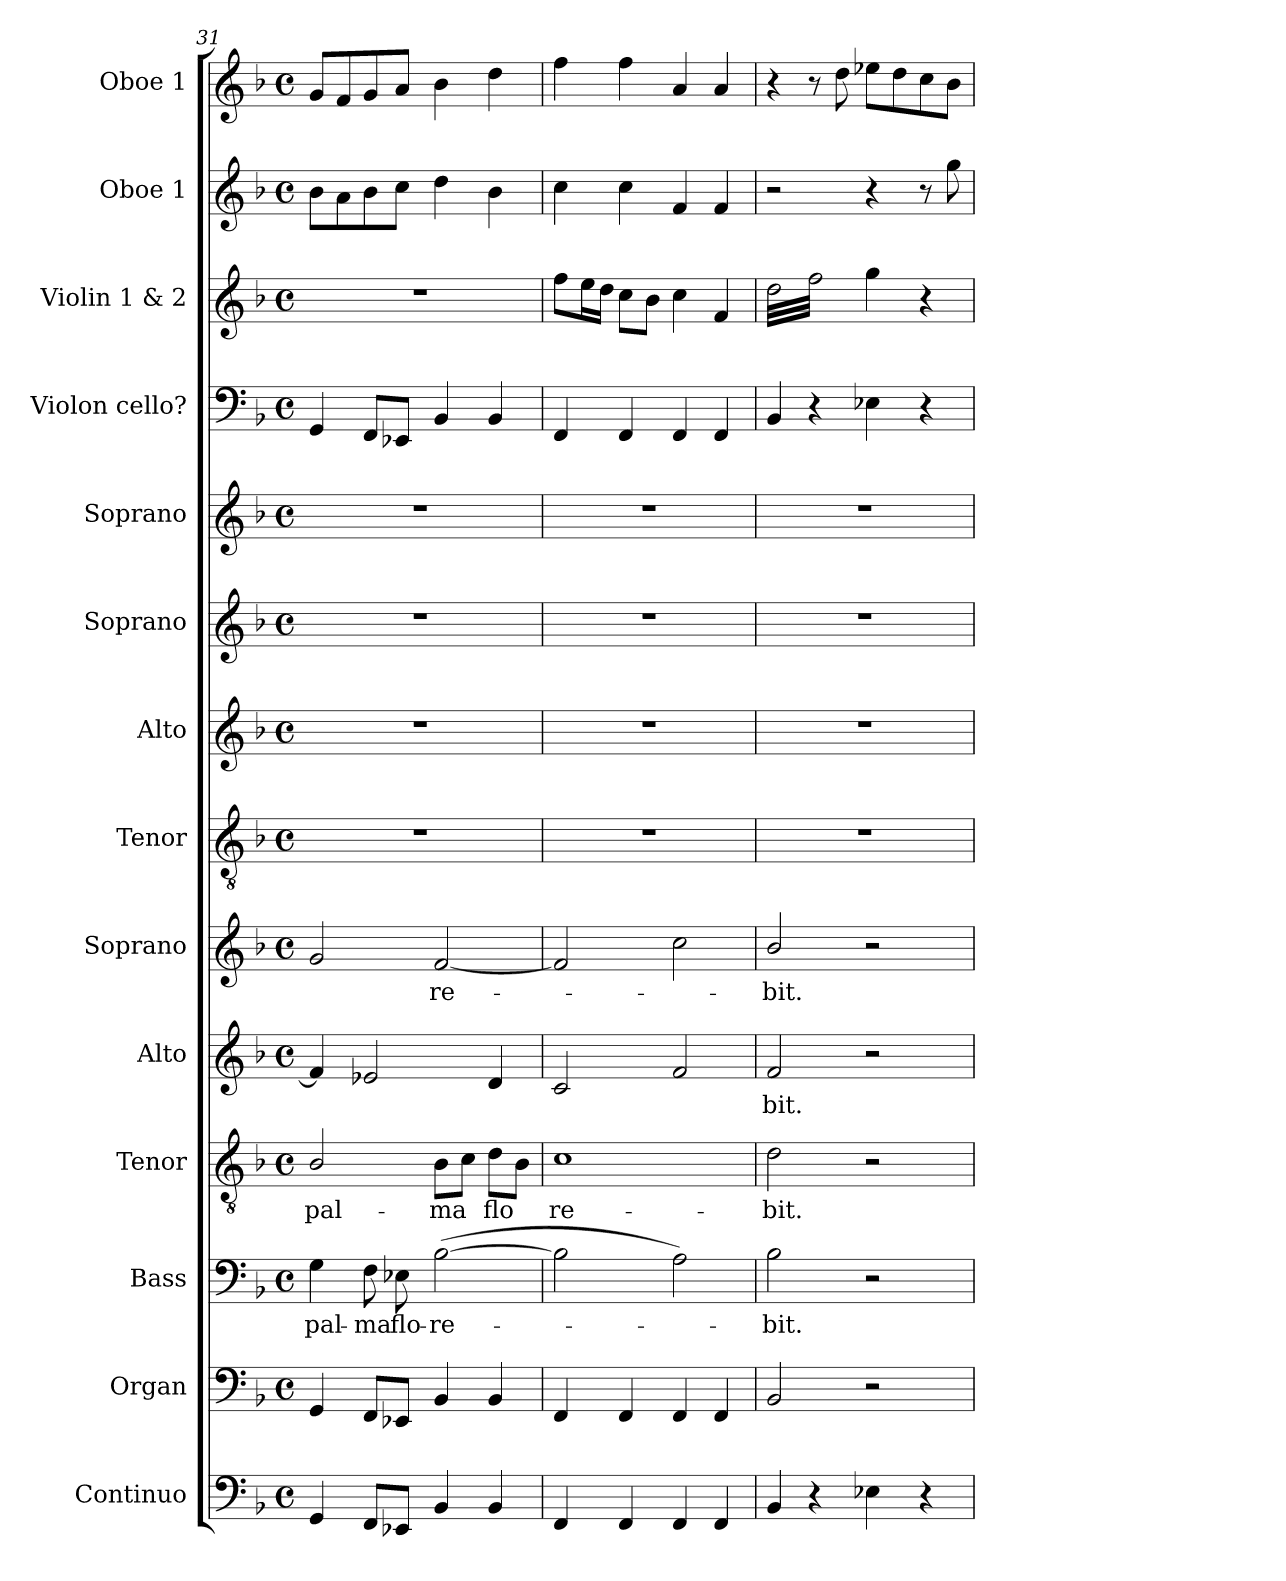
**kern	**kern	**kern	**text	**kern	**text	**kern	**text	**kern	**text	**kern	**kern	**kern	**kern	**kern	**kern	**kern	**kern
*part14	*part13	*part12	*part12	*part11	*part11	*part10	*part10	*part9	*part9	*part8	*part7	*part6	*part5	*part4	*part3	*part2	*part1
*staff14	*staff13	*staff12	*staff12	*staff11	*staff11	*staff10	*staff10	*staff9	*staff9	*staff8	*staff7	*staff6	*staff5	*staff4	*staff3	*staff2	*staff1
*I"Continuo	*I"Organ	*I"Bass	*	*I"Tenor	*	*I"Alto	*	*I"Soprano	*	*I"Tenor	*I"Alto	*I"Soprano	*I"Soprano	*I"Violon cello?	*I"Violin 1 & 2	*I"Oboe 1	*I"Oboe 1
*I'Cont.	*I'Org.	*I'B.	*	*I'T.	*	*I'A.	*	*I'S.	*	*I'T.	*I'A.	*I'S.	*I'S.	*I'Vc.	*I'Vln. 1 & 2	*I'Ob. 2	*I'Ob. 1
!!LO:PB:g=z
*clefF4	*clefF4	*clefF4	*	*clefGv2	*	*clefG2	*	*clefG2	*	*clefGv2	*clefG2	*clefG2	*clefG2	*clefF4	*clefG2	*clefG2	*clefG2
*	*	*	*	*ITrd7c12	*	*	*	*	*	*ITrd7c12	*	*	*	*	*	*	*
*k[b-]	*k[b-]	*k[b-]	*	*k[b-]	*	*k[b-]	*	*k[b-]	*	*k[b-]	*k[b-]	*k[b-]	*k[b-]	*k[b-]	*k[b-]	*k[b-]	*k[b-]
*F:	*F:	*F:	*	*F:	*	*F:	*	*F:	*	*F:	*F:	*F:	*F:	*F:	*F:	*F:	*F:
*M4/4	*M4/4	*M4/4	*	*M4/4	*	*M4/4	*	*M4/4	*	*M4/4	*M4/4	*M4/4	*M4/4	*M4/4	*M4/4	*M4/4	*M4/4
*met(c)	*met(c)	*met(c)	*	*met(c)	*	*met(c)	*	*met(c)	*	*met(c)	*met(c)	*met(c)	*met(c)	*met(c)	*met(c)	*met(c)	*met(c)
=31	=31	=31	=31	=31	=31	=31	=31	=31	=31	=31	=31	=31	=31	=31	=31	=31	=31
!	!	!	!LO:LY:b:color=#000000	!	!	!	!	!	!	!	!	!	!	!	!	!	!
!	!	!	!	!	!LO:LY:b:color=#000000	!	!	!	!	!	!	!	!	!	!	!	!
4GGi/	4GGi/	4Gi\	pal-	2BB-i/	pal-	4fi/]	.	2gi/	.	1r	1r	1r	1r	4GGi/	1r	8b-i\L	8gi/L
.	.	.	.	.	.	.	.	.	.	.	.	.	.	.	.	8ai\	8fi/
!	!	!	!LO:LY:b:color=#000000	!	!	!	!	!	!	!	!	!	!	!	!	!	!
8FFi/L	8FFi/L	8Fi\	-ma	.	.	2e-i/	.	.	.	.	.	.	.	8FFi/L	.	8b-i\	8gi/
!	!	!	!LO:LY:b:color=#000000	!	!	!	!	!	!	!	!	!	!	!	!	!	!
8EE-i/J	8EE-i/J	8E-Xi\	flo-	.	.	.	.	.	.	.	.	.	.	8EE-i/J	.	8cci\J	8ai/J
!	!	!	!LO:LY:b:color=#000000	!	!	!	!	!	!	!	!	!	!	!	!	!	!
!	!	!	!	!	!LO:LY:b:color=#000000	!	!	!	!	!	!	!	!	!	!	!	!
!	!	!	!	!	!	!	!	!	!LO:LY:b:color=#000000	!	!	!	!	!	!	!	!
4BB-i/	4BB-i/	([2B-i\	-re-	8BB-i\L	-ma	.	.	[2fi/	-re-	.	.	.	.	4BB-i/	.	4ddi\	4b-i\
.	.	.	.	8Ci\J	.	.	.	.	.	.	.	.	.	.	.	.	.
!	!	!	!	!	!LO:LY:b:color=#000000	!	!	!	!	!	!	!	!	!	!	!	!
4BB-i/	4BB-i/	.	.	8Di\L	flo	4di/	.	.	.	.	.	.	.	4BB-i/	.	4b-i\	4ddi\
.	.	.	.	8BB-i\J	.	.	.	.	.	.	.	.	.	.	.	.	.
=32	=32	=32	=32	=32	=32	=32	=32	=32	=32	=32	=32	=32	=32	=32	=32	=32	=32
!	!	!	!	!	!LO:LY:b:color=#000000	!	!	!	!	!	!	!	!	!	!	!	!
4FFi/	4FFi/	2B-i\]	.	1Ci	re-	2ci/	.	2fi/]	.	1r	1r	1r	1r	4FFi/	8ffi\L	4cci\	4ffi\
.	.	.	.	.	.	.	.	.	.	.	.	.	.	.	16eei\L	.	.
.	.	.	.	.	.	.	.	.	.	.	.	.	.	.	16ddi\JJ	.	.
4FFi/	4FFi/	.	.	.	.	.	.	.	.	.	.	.	.	4FFi/	8cci\L	4cci\	4ffi\
.	.	.	.	.	.	.	.	.	.	.	.	.	.	.	8b-i\J	.	.
4FFi/	4FFi/	2Ai\)	.	.	.	2fi/	.	2cci\	.	.	.	.	.	4FFi/	4cci\	4fi/	4ai/
4FFi/	4FFi/	.	.	.	.	.	.	.	.	.	.	.	.	4FFi/	4fi/	4fi/	4ai/
=33	=33	=33	=33	=33	=33	=33	=33	=33	=33	=33	=33	=33	=33	=33	=33	=33	=33
!	!	!	!LO:LY:b:color=#000000	!	!	!	!	!	!	!	!	!	!	!	!	!	!
!	!	!	!	!	!LO:LY:b:color=#000000	!	!	!	!	!	!	!	!	!	!	!	!
!	!	!	!	!	!	!	!LO:LY:b:color=#000000	!	!	!	!	!	!	!	!	!	!
!	!	!	!	!	!	!	!	!	!LO:LY:b:color=#000000	!	!	!	!	!	!	!	!
*	*	*	*	*	*	*	*	*	*	*	*	*	*	*	*tremolo	*	*
4BB-i/	2BB-i/	2B-i\	-bit.	2Di\	-bit.	2fi/	-bit.	2b-i/	-bit.	1r	1r	1r	1r	4BB-i/	32ddi\LLL	2r	4r
.	.	.	.	.	.	.	.	.	.	.	.	.	.	.	32ffi\	.	.
.	.	.	.	.	.	.	.	.	.	.	.	.	.	.	32ddi\	.	.
.	.	.	.	.	.	.	.	.	.	.	.	.	.	.	32ffi\	.	.
.	.	.	.	.	.	.	.	.	.	.	.	.	.	.	32ddi\	.	.
.	.	.	.	.	.	.	.	.	.	.	.	.	.	.	32ffi\	.	.
.	.	.	.	.	.	.	.	.	.	.	.	.	.	.	32ddi\	.	.
.	.	.	.	.	.	.	.	.	.	.	.	.	.	.	32ffi\	.	.
4r	.	.	.	.	.	.	.	.	.	.	.	.	.	4r	32ddi\	.	8r
.	.	.	.	.	.	.	.	.	.	.	.	.	.	.	32ffi\	.	.
.	.	.	.	.	.	.	.	.	.	.	.	.	.	.	32ddi\	.	.
.	.	.	.	.	.	.	.	.	.	.	.	.	.	.	32ffi\	.	.
.	.	.	.	.	.	.	.	.	.	.	.	.	.	.	32ddi\	.	8ddi\
.	.	.	.	.	.	.	.	.	.	.	.	.	.	.	32ffi\	.	.
.	.	.	.	.	.	.	.	.	.	.	.	.	.	.	32ddi\	.	.
.	.	.	.	.	.	.	.	.	.	.	.	.	.	.	32ffi\JJJ	.	.
*	*	*	*	*	*	*	*	*	*	*	*	*	*	*	*Xtremolo	*	*
4E-Xi\	2r	2r	.	2r	.	2r	.	2r	.	.	.	.	.	4E-Xi\	4ggi\	4r	8ee-Xi\L
.	.	.	.	.	.	.	.	.	.	.	.	.	.	.	.	.	.
.	.	.	.	.	.	.	.	.	.	.	.	.	.	.	.	.	.
.	.	.	.	.	.	.	.	.	.	.	.	.	.	.	.	.	.
.	.	.	.	.	.	.	.	.	.	.	.	.	.	.	.	.	8ddi\
.	.	.	.	.	.	.	.	.	.	.	.	.	.	.	.	.	.
.	.	.	.	.	.	.	.	.	.	.	.	.	.	.	.	.	.
.	.	.	.	.	.	.	.	.	.	.	.	.	.	.	.	.	.
4r	.	.	.	.	.	.	.	.	.	.	.	.	.	4r	4r	8r	8cci\
.	.	.	.	.	.	.	.	.	.	.	.	.	.	.	.	8ggi\	8b-i\J
=	=	=	=	=	=	=	=	=	=	=	=	=	=	=	=	=	=
*-	*-	*-	*-	*-	*-	*-	*-	*-	*-	*-	*-	*-	*-	*-	*-	*-	*-
